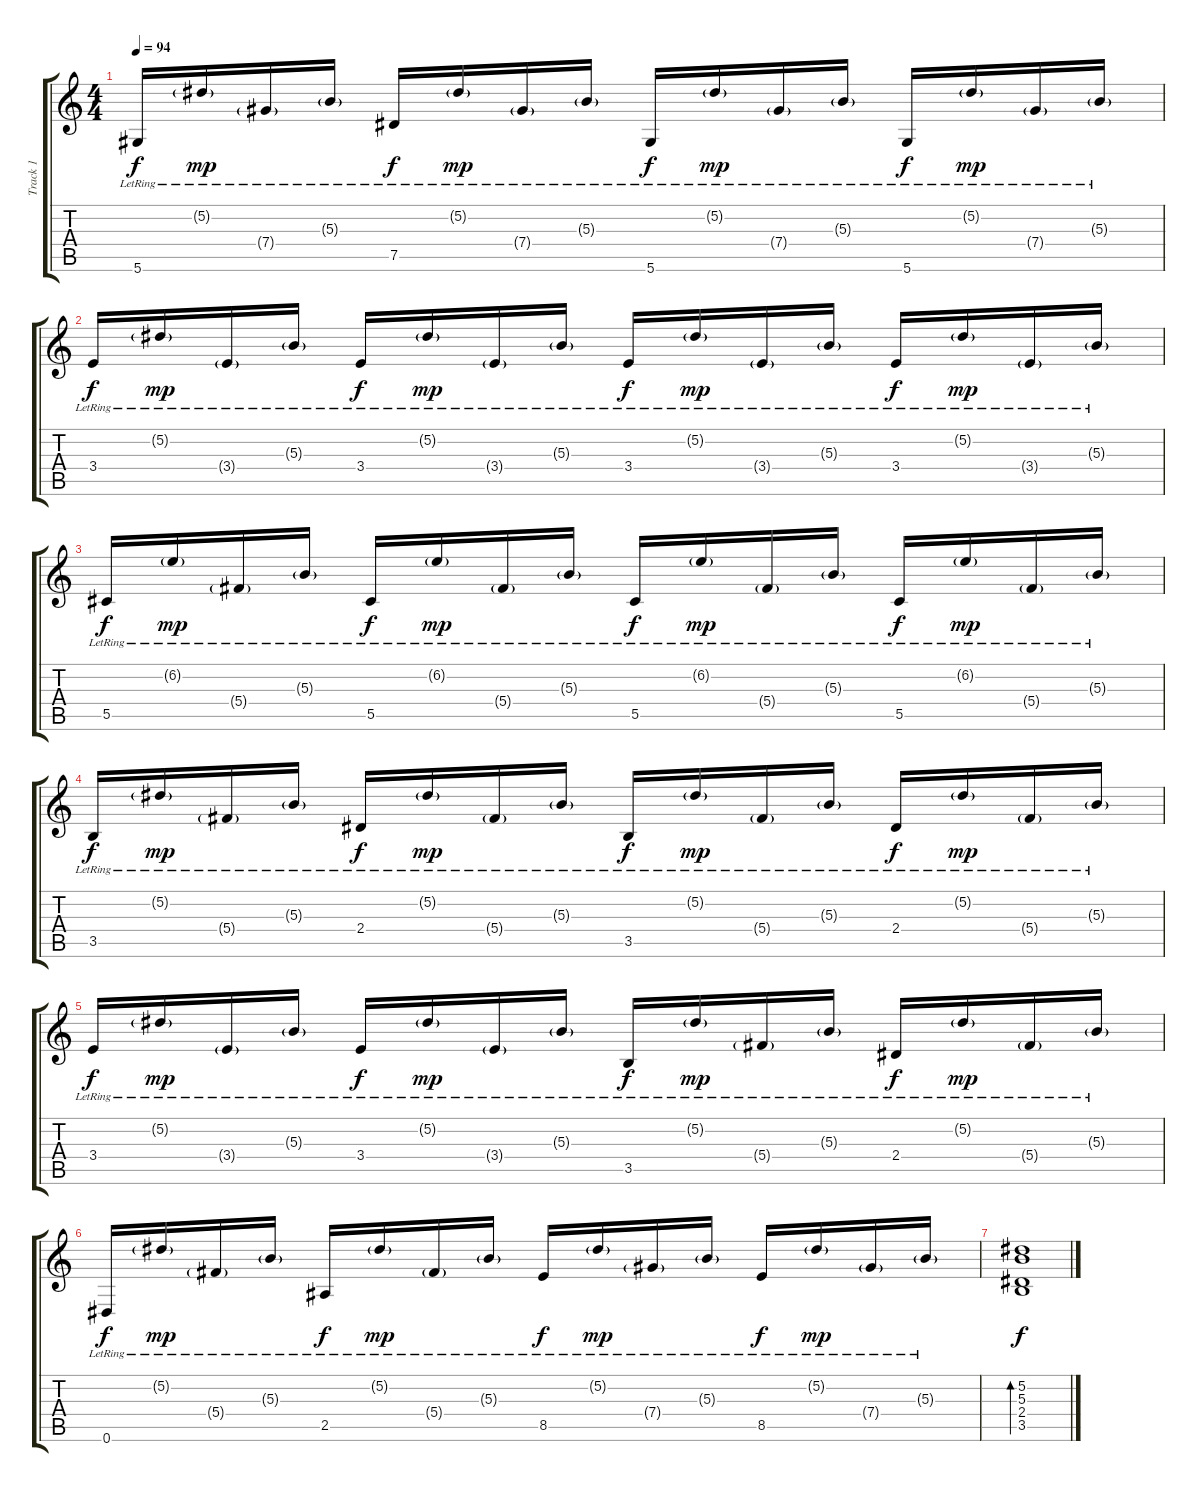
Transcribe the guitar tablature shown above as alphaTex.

\track ("Track 1" "Track 1") {instrument acousticguitarsteel}
\staff {score tabs}
\tuning (Eb4 Bb3 Gb3 Db3 Ab2 Eb2) {hide}
\ts (4 4)
\tempo 94
\clef g2
\ks c
5.6{lr}.16{dy f} 5.2{g lr}.16{dy mp} 7.4{g lr}.16 5.3{g lr}.16 7.5{lr}.16{dy f} 5.2{g lr}.16{dy mp} 7.4{g lr}.16 5.3{g lr}.16 5.6{lr}.16{dy f} 5.2{g lr}.16{dy mp} 7.4{g lr}.16 5.3{g lr}.16 5.6{lr}.16{dy f} 5.2{g lr}.16{dy mp} 7.4{g lr}.16 5.3{g lr}.16 |
3.4{lr}.16{dy f} 5.2{g lr}.16{dy mp} 3.4{g lr}.16 5.3{g lr}.16 3.4{lr}.16{dy f} 5.2{g lr}.16{dy mp} 3.4{g lr}.16 5.3{g lr}.16 3.4{lr}.16{dy f} 5.2{g lr}.16{dy mp} 3.4{g lr}.16 5.3{g lr}.16 3.4{lr}.16{dy f} 5.2{g lr}.16{dy mp} 3.4{g lr}.16 5.3{g lr}.16 |
5.5{lr}.16{dy f} 6.2{g lr}.16{dy mp} 5.4{g lr}.16 5.3{g lr}.16 5.5{lr}.16{dy f} 6.2{g lr}.16{dy mp} 5.4{g lr}.16 5.3{g lr}.16 5.5{lr}.16{dy f} 6.2{g lr}.16{dy mp} 5.4{g lr}.16 5.3{g lr}.16 5.5{lr}.16{dy f} 6.2{g lr}.16{dy mp} 5.4{g lr}.16 5.3{g lr}.16 |
3.5{lr}.16{dy f} 5.2{g lr}.16{dy mp} 5.4{g lr}.16 5.3{g lr}.16 2.4{lr}.16{dy f} 5.2{g lr}.16{dy mp} 5.4{g lr}.16 5.3{g lr}.16 3.5{lr}.16{dy f} 5.2{g lr}.16{dy mp} 5.4{g lr}.16 5.3{g lr}.16 2.4{lr}.16{dy f} 5.2{g lr}.16{dy mp} 5.4{g lr}.16 5.3{g lr}.16 |
3.4{lr}.16{dy f} 5.2{g lr}.16{dy mp} 3.4{g lr}.16 5.3{g lr}.16 3.4{lr}.16{dy f} 5.2{g lr}.16{dy mp} 3.4{g lr}.16 5.3{g lr}.16 3.5{lr}.16{dy f} 5.2{g lr}.16{dy mp} 5.4{g lr}.16 5.3{g lr}.16 2.4{lr}.16{dy f} 5.2{g lr}.16{dy mp} 5.4{g lr}.16 5.3{g lr}.16 |
0.6{lr}.16{dy f} 5.2{g lr}.16{dy mp} 5.4{g lr}.16 5.3{g lr}.16 2.5{lr}.16{dy f} 5.2{g lr}.16{dy mp} 5.4{g lr}.16 5.3{g lr}.16 8.5{lr}.16{dy f} 5.2{g lr}.16{dy mp} 7.4{g lr}.16 5.3{g lr}.16 8.5{lr}.16{dy f} 5.2{g lr}.16{dy mp} 7.4{g lr}.16 5.3{g lr}.16 |
(5.2 5.3 2.4 3.5).1{bd 240 dy f}
